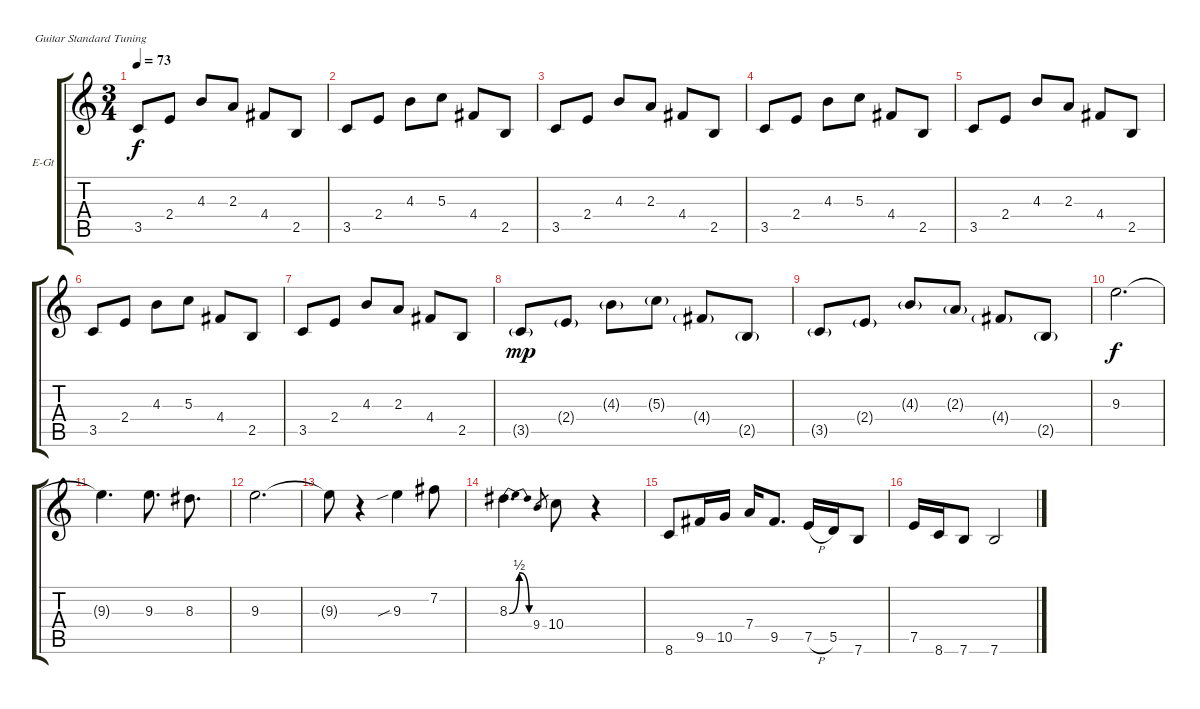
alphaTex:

\defaultSystemsLayout 4
\bracketExtendMode groupsimilarinstruments
\firstSystemTrackNameOrientation horizontal
\otherSystemsTrackNameOrientation horizontal
\track ("Electric Guitar" "E-Gt") {instrument overdrivenguitar}
\staff {score tabs}
\tuning (E4 B3 G3 D3 A2 E2)
\ts (3 4)
\tempo 73
\clef g2
\ks c
3.5.8{dy f} 2.4.8 4.3.8 2.3.8 4.4.8 2.5.8 |
3.5.8 2.4.8 4.3.8 5.3.8 4.4.8 2.5.8 |
3.5.8 2.4.8 4.3.8 2.3.8 4.4.8 2.5.8 |
3.5.8 2.4.8 4.3.8 5.3.8 4.4.8 2.5.8 |
3.5.8 2.4.8 4.3.8 2.3.8 4.4.8 2.5.8 |
3.5.8 2.4.8 4.3.8 5.3.8 4.4.8 2.5.8 |
3.5.8 2.4.8 4.3.8 2.3.8 4.4.8 2.5.8 |
3.5{g}.8{dy mp} 2.4{g}.8 4.3{g}.8 5.3{g}.8 4.4{g}.8 2.5{g}.8 |
3.5{g}.8 2.4{g}.8 4.3{g}.8 2.3{g}.8 4.4{g}.8 2.5{g}.8 |
9.3.2{d dy f} |
9.3{t}.4{d} 9.3.8{d} 8.3.8{d} |
9.3.2{d} |
9.3{t}.8 r.4 9.3{sib}.4 7.2.8 |
8.3{be (bendrelease 0 0 10.2 2 43.8 2 59.4 0)}.4{d} 9.4.8{gr} 10.4.8 r.4 |
8.6.8 9.5.16 10.5.16 7.4.16 9.5.8{d} 7.5{h}.16 5.5.16 7.6.8 |
7.5.16 8.6.16 7.6.8 7.6.2
